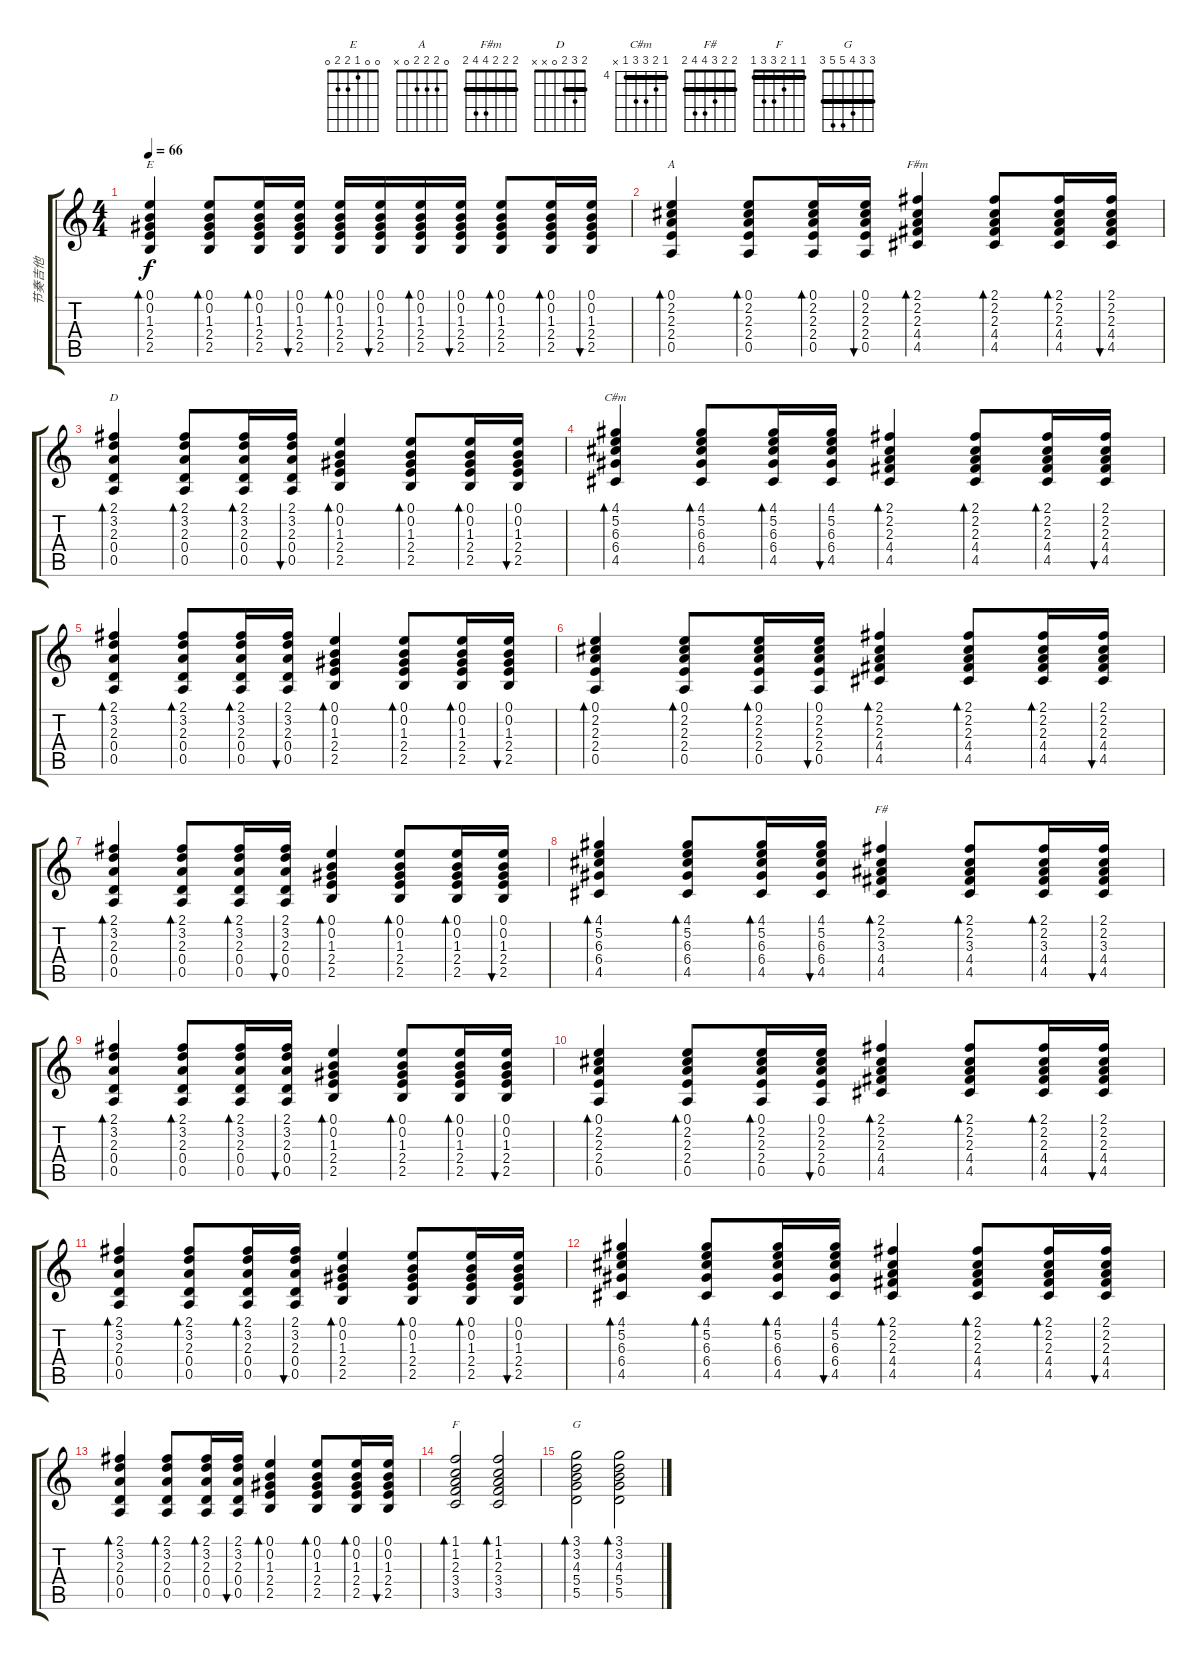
\track ("节奏吉他" "节奏吉他") {instrument acousticguitarnylon}
\staff {score tabs}
\tuning (E4 B3 G3 D3 A2 E2) {hide}
\chord ("E" 0 0 1 2 2 0)
\chord ("A" 0 2 2 2 0 x)
\chord ("F#m" 2 2 2 4 4 2) {barre 2}
\chord ("D" 2 3 2 0 x x) {barre 2}
\chord ("C#m" 4 5 6 6 4 x) {firstfret 4 barre 4}
\chord ("F#" 2 2 3 4 4 2) {barre 2}
\chord ("F" 1 1 2 3 3 1) {barre 1}
\chord ("G" 3 3 4 5 5 3) {barre 3}
\ts (4 4)
\tempo 66
\clef g2
\ks c
(0.1 0.2 1.3 2.4 2.5).4{bd 60 ch "E" dy f} (0.1 0.2 1.3 2.4 2.5).8{bd 60} (0.1 0.2 1.3 2.4 2.5).16{bd 60} (0.1 0.2 1.3 2.4 2.5).16{bu 60} (0.1 0.2 1.3 2.4 2.5).16{bd 60} (0.1 0.2 1.3 2.4 2.5).16{bu 60} (0.1 0.2 1.3 2.4 2.5).16{bd 60} (0.1 0.2 1.3 2.4 2.5).16{bu 60} (0.1 0.2 1.3 2.4 2.5).8{bd 60} (0.1 0.2 1.3 2.4 2.5).16{bd 60} (0.1 0.2 1.3 2.4 2.5).16{bu 60} |
(0.1 2.2 2.3 2.4 0.5).4{bd 60 ch "A"} (0.1 2.2 2.3 2.4 0.5).8{bd 60} (0.1 2.2 2.3 2.4 0.5).16{bd 60} (0.1 2.2 2.3 2.4 0.5).16{bu 60} (2.1 2.2 2.3 4.4 4.5).4{bd 60 ch "F#m"} (2.1 2.2 2.3 4.4 4.5).8{bd 60} (2.1 2.2 2.3 4.4 4.5).16{bd 60} (2.1 2.2 2.3 4.4 4.5).16{bu 60} |
(2.1 3.2 2.3 0.4 0.5).4{bd 60 ch "D" beam Up} (2.1 3.2 2.3 0.4 0.5).8{bd 60 beam Up} (2.1 3.2 2.3 0.4 0.5).16{bd 60 beam Up} (2.1 3.2 2.3 0.4 0.5).16{bu 60 beam Up} (0.1 0.2 1.3 2.4 2.5).4{bd 60} (0.1 0.2 1.3 2.4 2.5).8{bd 60} (0.1 0.2 1.3 2.4 2.5).16{bd 60} (0.1 0.2 1.3 2.4 2.5).16{bu 60} |
(4.1 5.2 6.3 6.4 4.5).4{bd 60 ch "C#m" beam Up} (4.1 5.2 6.3 6.4 4.5).8{bd 60 beam Up} (4.1 5.2 6.3 6.4 4.5).16{bd 60 beam Up} (4.1 5.2 6.3 6.4 4.5).16{bu 60 beam Up} (2.1 2.2 2.3 4.4 4.5).4{bd 60} (2.1 2.2 2.3 4.4 4.5).8{bd 60} (2.1 2.2 2.3 4.4 4.5).16{bd 60} (2.1 2.2 2.3 4.4 4.5).16{bu 60} |
(2.1 3.2 2.3 0.4 0.5).4{bd 60 beam Up} (2.1 3.2 2.3 0.4 0.5).8{bd 60 beam Up} (2.1 3.2 2.3 0.4 0.5).16{bd 60 beam Up} (2.1 3.2 2.3 0.4 0.5).16{bu 60 beam Up} (0.1 0.2 1.3 2.4 2.5).4{bd 60} (0.1 0.2 1.3 2.4 2.5).8{bd 60} (0.1 0.2 1.3 2.4 2.5).16{bd 60} (0.1 0.2 1.3 2.4 2.5).16{bu 60} |
(0.1 2.2 2.3 2.4 0.5).4{bd 60} (0.1 2.2 2.3 2.4 0.5).8{bd 60} (0.1 2.2 2.3 2.4 0.5).16{bd 60} (0.1 2.2 2.3 2.4 0.5).16{bu 60} (2.1 2.2 2.3 4.4 4.5).4{bd 60} (2.1 2.2 2.3 4.4 4.5).8{bd 60} (2.1 2.2 2.3 4.4 4.5).16{bd 60} (2.1 2.2 2.3 4.4 4.5).16{bu 60} |
(2.1 3.2 2.3 0.4 0.5).4{bd 60 beam Up} (2.1 3.2 2.3 0.4 0.5).8{bd 60 beam Up} (2.1 3.2 2.3 0.4 0.5).16{bd 60 beam Up} (2.1 3.2 2.3 0.4 0.5).16{bu 60 beam Up} (0.1 0.2 1.3 2.4 2.5).4{bd 60} (0.1 0.2 1.3 2.4 2.5).8{bd 60} (0.1 0.2 1.3 2.4 2.5).16{bd 60} (0.1 0.2 1.3 2.4 2.5).16{bu 60} |
(4.1 5.2 6.3 6.4 4.5).4{bd 60} (4.1 5.2 6.3 6.4 4.5).8{bd 60} (4.1 5.2 6.3 6.4 4.5).16{bd 60} (4.1 5.2 6.3 6.4 4.5).16{bu 60} (2.1 2.2 3.3 4.4 4.5).4{bd 60 ch "F#"} (2.1 2.2 3.3 4.4 4.5).8{bd 60} (2.1 2.2 3.3 4.4 4.5).16{bd 60} (2.1 2.2 3.3 4.4 4.5).16{bu 60} |
(2.1 3.2 2.3 0.4 0.5).4{bd 60 beam Up} (2.1 3.2 2.3 0.4 0.5).8{bd 60 beam Up} (2.1 3.2 2.3 0.4 0.5).16{bd 60 beam Up} (2.1 3.2 2.3 0.4 0.5).16{bu 60 beam Up} (0.1 0.2 1.3 2.4 2.5).4{bd 60} (0.1 0.2 1.3 2.4 2.5).8{bd 60} (0.1 0.2 1.3 2.4 2.5).16{bd 60} (0.1 0.2 1.3 2.4 2.5).16{bu 60} |
(0.1 2.2 2.3 2.4 0.5).4{bd 60} (0.1 2.2 2.3 2.4 0.5).8{bd 60} (0.1 2.2 2.3 2.4 0.5).16{bd 60} (0.1 2.2 2.3 2.4 0.5).16{bu 60} (2.1 2.2 2.3 4.4 4.5).4{bd 60} (2.1 2.2 2.3 4.4 4.5).8{bd 60} (2.1 2.2 2.3 4.4 4.5).16{bd 60} (2.1 2.2 2.3 4.4 4.5).16{bu 60} |
(2.1 3.2 2.3 0.4 0.5).4{bd 60 beam Up} (2.1 3.2 2.3 0.4 0.5).8{bd 60 beam Up} (2.1 3.2 2.3 0.4 0.5).16{bd 60 beam Up} (2.1 3.2 2.3 0.4 0.5).16{bu 60 beam Up} (0.1 0.2 1.3 2.4 2.5).4{bd 60} (0.1 0.2 1.3 2.4 2.5).8{bd 60} (0.1 0.2 1.3 2.4 2.5).16{bd 60} (0.1 0.2 1.3 2.4 2.5).16{bu 60} |
(4.1 5.2 6.3 6.4 4.5).4{bd 60 beam Up} (4.1 5.2 6.3 6.4 4.5).8{bd 60 beam Up} (4.1 5.2 6.3 6.4 4.5).16{bd 60 beam Up} (4.1 5.2 6.3 6.4 4.5).16{bu 60 beam Up} (2.1 2.2 2.3 4.4 4.5).4{bd 60} (2.1 2.2 2.3 4.4 4.5).8{bd 60} (2.1 2.2 2.3 4.4 4.5).16{bd 60} (2.1 2.2 2.3 4.4 4.5).16{bu 60} |
(2.1 3.2 2.3 0.4 0.5).4{bd 60 beam Up} (2.1 3.2 2.3 0.4 0.5).8{bd 60 beam Up} (2.1 3.2 2.3 0.4 0.5).16{bd 60 beam Up} (2.1 3.2 2.3 0.4 0.5).16{bu 60 beam Up} (0.1 0.2 1.3 2.4 2.5).4{bd 60} (0.1 0.2 1.3 2.4 2.5).8{bd 60} (0.1 0.2 1.3 2.4 2.5).16{bd 60} (0.1 0.2 1.3 2.4 2.5).16{bu 60} |
(1.1 1.2 2.3 3.4 3.5).2{bd 240 ch "F"} (1.1 1.2 2.3 3.4 3.5).2{bd 240} |
(3.1 3.2 4.3 5.4 5.5).2{bd 240 ch "G"} (3.1 3.2 4.3 5.4 5.5).2{bd 240}
